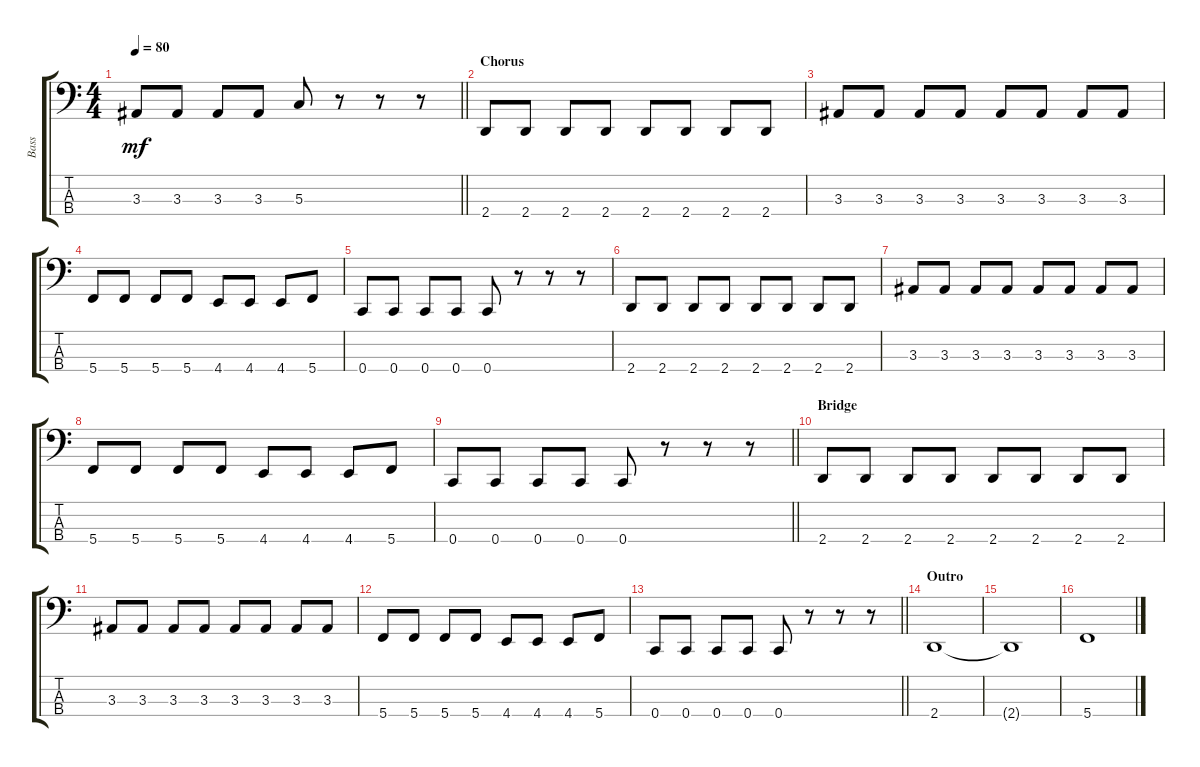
\track (" Bass" " Bass") {instrument electricbasspick}
\staff {score tabs}
\tuning (F2 C2 G1 C1) {hide}
\ts (4 4)
\tempo 80
\clef f4
\barLineRight lightlight
\ks c
3.3.8{dy mf} 3.3.8 3.3.8 3.3.8 5.3.8 r.8 r.8 r.8 |
\section ("" "Chorus")
2.4.8 2.4.8 2.4.8 2.4.8 2.4.8 2.4.8 2.4.8 2.4.8 |
3.3.8 3.3.8 3.3.8 3.3.8 3.3.8 3.3.8 3.3.8 3.3.8 |
5.4.8 5.4.8 5.4.8 5.4.8 4.4.8 4.4.8 4.4.8 5.4.8 |
0.4.8 0.4.8 0.4.8 0.4.8 0.4.8 r.8 r.8 r.8 |
2.4.8 2.4.8 2.4.8 2.4.8 2.4.8 2.4.8 2.4.8 2.4.8 |
3.3.8 3.3.8 3.3.8 3.3.8 3.3.8 3.3.8 3.3.8 3.3.8 |
5.4.8 5.4.8 5.4.8 5.4.8 4.4.8 4.4.8 4.4.8 5.4.8 |
\barLineRight lightlight
0.4.8 0.4.8 0.4.8 0.4.8 0.4.8 r.8 r.8 r.8 |
\section ("" "Bridge")
2.4.8 2.4.8 2.4.8 2.4.8 2.4.8 2.4.8 2.4.8 2.4.8 |
3.3.8 3.3.8 3.3.8 3.3.8 3.3.8 3.3.8 3.3.8 3.3.8 |
5.4.8 5.4.8 5.4.8 5.4.8 4.4.8 4.4.8 4.4.8 5.4.8 |
\barLineRight lightlight
0.4.8 0.4.8 0.4.8 0.4.8 0.4.8 r.8 r.8 r.8 |
\section ("" "Outro")
2.4.1 |
2.4{t}.1 |
5.4.1
